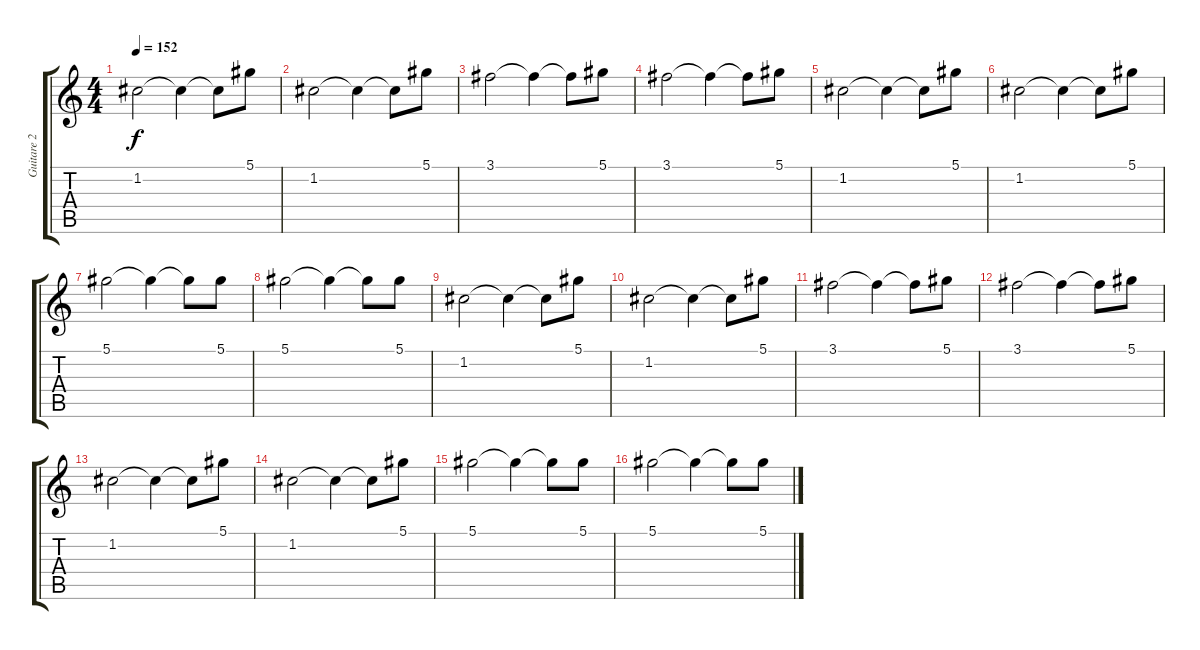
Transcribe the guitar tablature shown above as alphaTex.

\track ("Guitare 2" "Guitare 2") {instrument overdrivenguitar}
\staff {score tabs}
\tuning (Eb4 C4 G3 C3 G2 C2) {hide}
\ts (4 4)
\section ("" "")
\tempo 152
\clef g2
\ks c
1.2.2{dy f volume 14} 1.2{t}.4 1.2{t}.8 5.1.8 |
1.2.2 1.2{t}.4 1.2{t}.8 5.1.8 |
3.1.2 3.1{t}.4 3.1{t}.8 5.1.8 |
3.1.2 3.1{t}.4 3.1{t}.8 5.1.8 |
1.2.2 1.2{t}.4 1.2{t}.8 5.1.8 |
1.2.2 1.2{t}.4 1.2{t}.8 5.1.8 |
5.1.2 5.1{t}.4 5.1{t}.8 5.1.8 |
\section ("" "")
5.1.2 5.1{t}.4 5.1{t}.8 5.1.8 |
1.2.2{volume 14} 1.2{t}.4 1.2{t}.8 5.1.8 |
1.2.2 1.2{t}.4 1.2{t}.8 5.1.8 |
3.1.2 3.1{t}.4 3.1{t}.8 5.1.8 |
3.1.2 3.1{t}.4 3.1{t}.8 5.1.8 |
1.2.2 1.2{t}.4 1.2{t}.8 5.1.8 |
1.2.2 1.2{t}.4 1.2{t}.8 5.1.8 |
5.1.2 5.1{t}.4 5.1{t}.8 5.1.8 |
5.1.2 5.1{t}.4 5.1{t}.8 5.1.8
